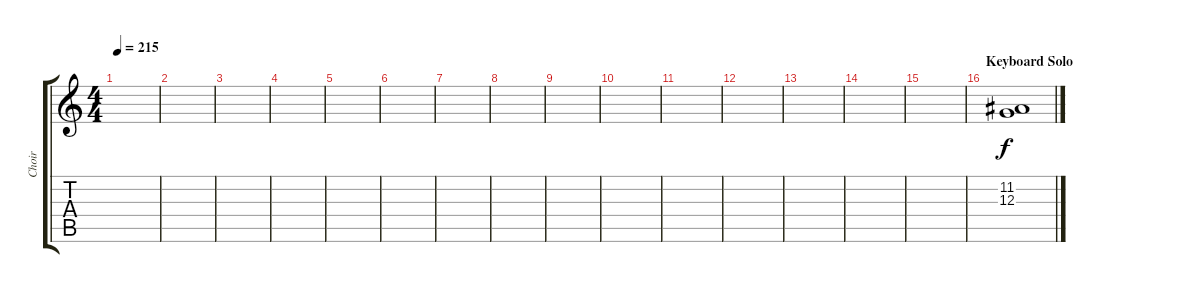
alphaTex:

\track ("Choir" "Choir") {instrument choiraahs}
\staff {score tabs}
\tuning (E4 B3 G3 D3 A2 E2) {hide}
\ts (4 4)
\tempo 215
\clef g2
\ks c
|
|
|
|
|
|
|
|
|
|
|
|
|
|
|
\section ("" "Keyboard Solo")
(11.2 12.3).1{volume 7}
